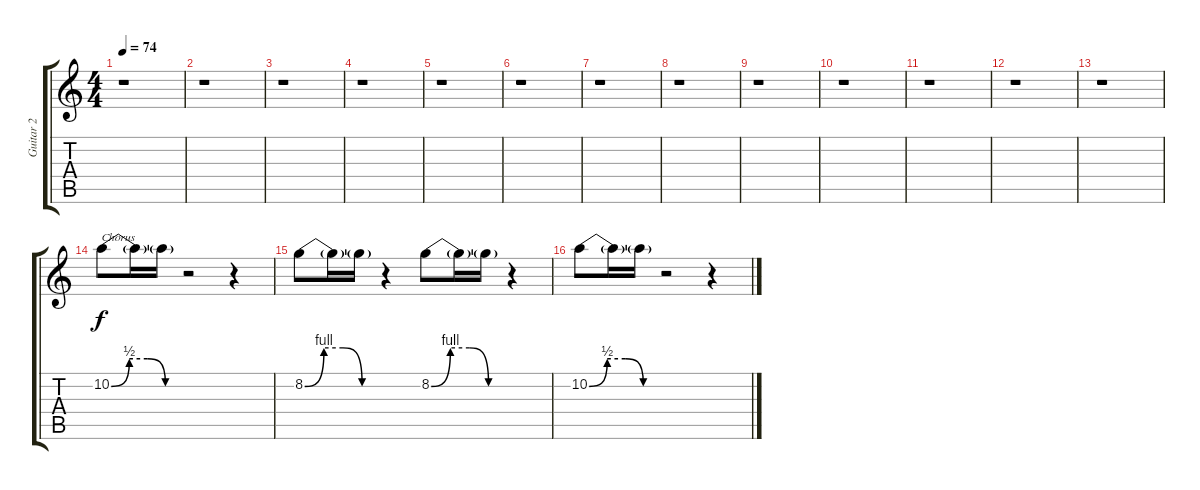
\track ("Guitar 2" "Guitar 2") {instrument distortionguitar}
\staff {score tabs}
\tuning (E4 B3 G3 D3 A2 E2) {hide}
\ts (4 4)
\tempo 74
\clef g2
\ks c
r.1{dy f instrument distortionguitar} |
r.1 |
r.1 |
r.1 |
r.1 |
r.1 |
r.1 |
r.1 |
r.1 |
r.1 |
r.1 |
r.1 |
r.1 |
10.2{be (custom 0 0 15 2 30 2 45 0 60 0)}.8{txt "Chorus"} 10.2{t}.16 10.2{t}.16 r.2 r.4 |
8.2{be (custom 0 0 15 4 30 4 45 0 60 0)}.8 8.2{t}.16 8.2{t}.16 r.4 8.2{be (custom 0 0 15 4 30 4 45 0 60 0)}.8 8.2{t}.16 8.2{t}.16 r.4 |
10.2{be (custom 0 0 15 2 30 2 45 0 60 0)}.8 10.2{t}.16 10.2{t}.16 r.2 r.4
